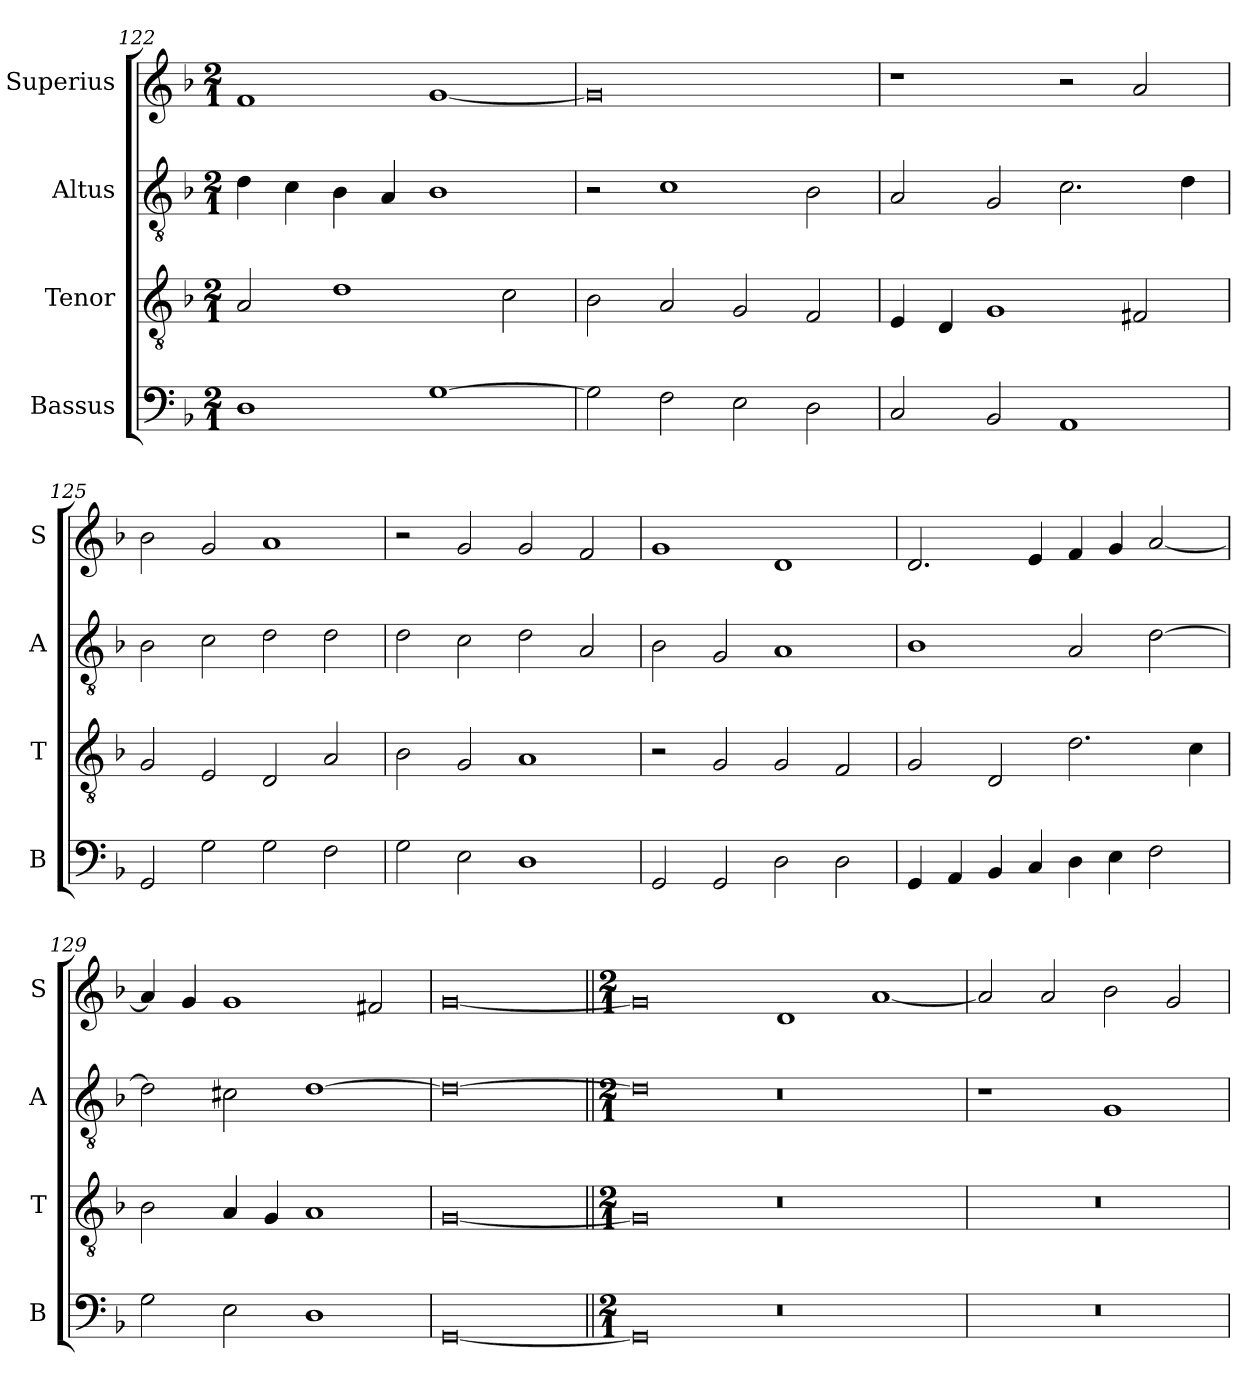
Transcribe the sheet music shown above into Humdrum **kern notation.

**kern	**kern	**kern	**kern
*part4	*part3	*part2	*part1
*staff4	*staff3	*staff2	*staff1
*I"Bassus	*I"Tenor	*I"Altus	*I"Superius
*I'B	*I'T	*I'A	*I'S
*clefF4	*clefGv2	*clefGv2	*clefG2
*k[b-]	*k[b-]	*k[b-]	*k[b-]
*F:	*F:	*F:	*F:
*M2/1	*M2/1	*M2/1	*M2/1
=122	=122	=122	=122
1D	2A	4d	1f
.	.	4c	.
.	1d	4B-	.
.	.	4A	.
[1G	.	1B-	[1g
.	2c	.	.
=123	=123	=123	=123
2G]	2B-	2r	0g]
2F	2A	1c	.
2E	2G	.	.
2D	2F	2B-	.
=124	=124	=124	=124
2C	4E	2A	1r
.	4D	.	.
2BB-	1G	2G	.
1AA	.	2.c	2r
.	2F#X	.	2a
.	.	4d	.
=125	=125	=125	=125
2GG	2G	2B-	2b-
2G	2E	2c	2g
2G	2D	2d	1a
2F	2A	2d	.
=126	=126	=126	=126
2G	2B-	2d	2r
2E	2G	2c	2g
1D	1A	2d	2g
.	.	2A	2f
=127	=127	=127	=127
2GG	2r	2B-	1g
2GG	2G	2G	.
2D	2G	1A	1d
2D	2F	.	.
=128	=128	=128	=128
4GG	2G	1B-	2.d
4AA	.	.	.
4BB-	2D	.	.
4C	.	.	4e
4D	2.d	2A	4f
4E	.	.	4g
2F	.	[2d	[2a
.	4c	.	.
=129	=129	=129	=129
2G	2B-	2d]	4a]
.	.	.	4g
2E	4A	2c#X	1g
.	4G	.	.
1D	1A	[1d	.
.	.	.	2f#X
=	=	=	=
[0GG	[0G	0d_	[0g
=||	=||	=||	=||
*M2/1	*M2/1	*M2/1	*M2/1
0GG]	0G]	0d]	0g]
0r	0r	0r	1d
.	.	.	[1a
=130	=130	=130	=130
0r	0r	1r	2a]
.	.	.	2a
.	.	1G	2b-
.	.	.	2g
=	=	=	=
*-	*-	*-	*-
